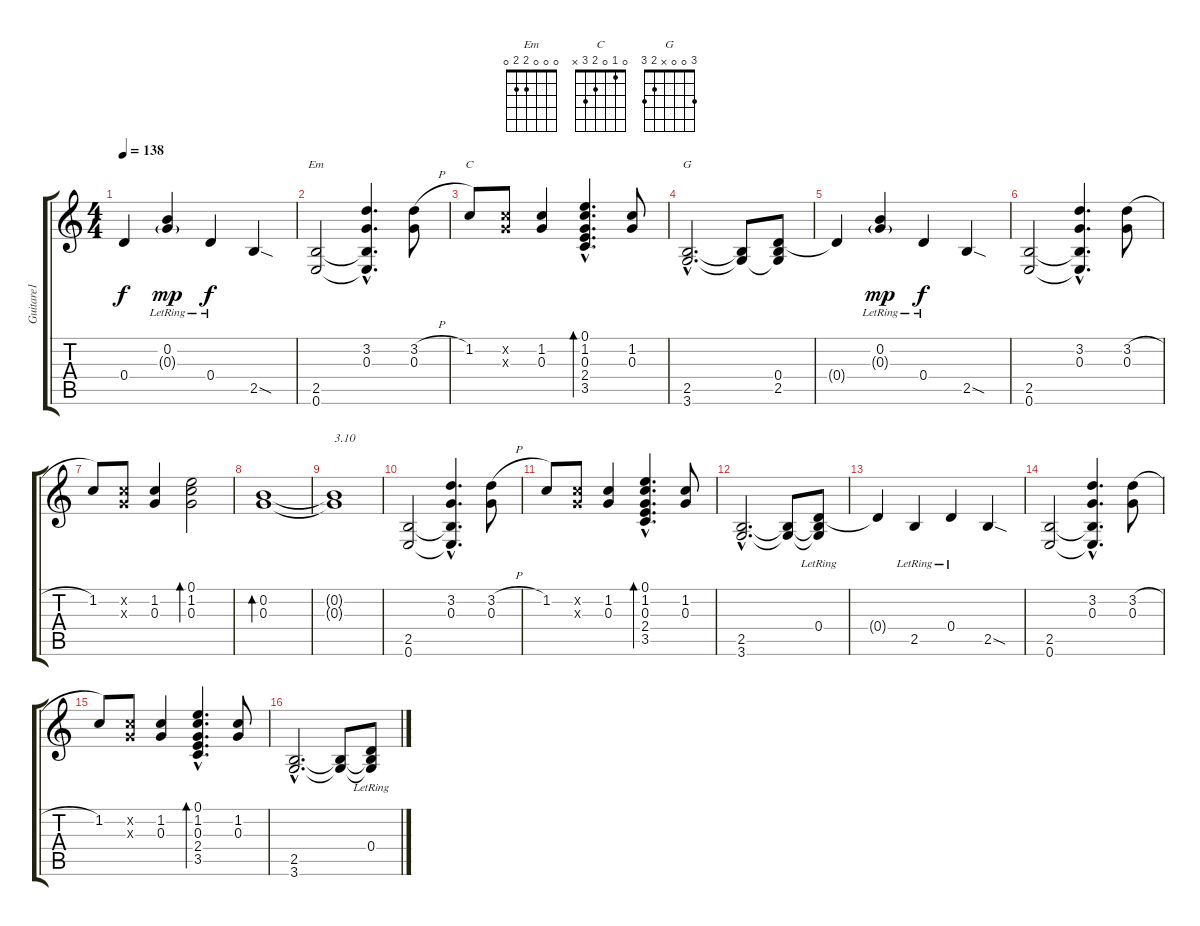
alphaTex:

\track ("Guitare1" "Guitare1") {instrument electricguitarjazz}
\staff {score tabs}
\tuning (E4 B3 G3 D3 A2 E2) {hide}
\chord ("Em" 0 0 0 2 2 0)
\chord ("C" 0 1 0 2 3 x)
\chord ("G" 3 0 0 x 2 3)
\ts (4 4)
\tempo 138
\clef g2
\ks c
0.4{t}.4{dy f} (0.2{lr} 0.3{g lr}).4{dy mp} 0.4{lr}.4{dy f} 2.5{sod}.4 |
(2.5 0.6).2{ch "Em"} (3.2{hac} 0.3{hac} 2.5{hac t} 0.6{hac t}).4{d} (3.2{h} 0.3).8 |
1.2.8{ch "C"} (1.2{x} 0.3{x}).8 (1.2 0.3).4 (0.1{hac} 1.2{hac} 0.3{hac} 2.4{hac} 3.5{hac}).4{d bd 120} (1.2 0.3).8 |
(2.5{hac} 3.6{hac}).2{d ch "G"} (2.5{t} 3.6{t}).8 (0.4 2.5 3.6{t}).8 |
0.4{t}.4 (0.2{lr} 0.3{g lr}).4{dy mp} 0.4{lr}.4{dy f} 2.5{sod}.4 |
(2.5 0.6).2 (3.2{hac} 0.3{hac} 2.5{hac t} 0.6{hac t}).4{d} (3.2{h} 0.3).8 |
1.2.8 (1.2{x} 0.3{x}).8 (1.2 0.3).4 (0.1 1.2 0.3).2{bd 240} |
(0.2 0.3).1{bd 240} |
(0.2{t} 0.3{t}).1{txt "3.10"} |
(2.5 0.6).2 (3.2{hac} 0.3{hac} 2.5{hac t} 0.6{hac t}).4{d} (3.2{h} 0.3).8 |
1.2.8 (1.2{x} 0.3{x}).8 (1.2 0.3).4 (0.1{hac} 1.2{hac} 0.3{hac} 2.4{hac} 3.5{hac}).4{d bd 120} (1.2 0.3).8 |
(2.5{hac} 3.6{hac}).2{d} (2.5{t} 3.6{t}).8 (0.4{lr} 2.5{t} 3.6{t}).8 |
0.4{t}.4 2.5{lr}.4 0.4{lr}.4 2.5{sod}.4 |
(2.5 0.6).2 (3.2{hac} 0.3{hac} 2.5{hac t} 0.6{hac t}).4{d} (3.2{h} 0.3).8 |
1.2.8 (1.2{x} 0.3{x}).8 (1.2 0.3).4 (0.1{hac} 1.2{hac} 0.3{hac} 2.4{hac} 3.5{hac}).4{d bd 120} (1.2 0.3).8 |
(2.5{hac} 3.6{hac}).2{d} (2.5{t} 3.6{t}).8 (0.4{lr} 2.5{t} 3.6{t}).8
